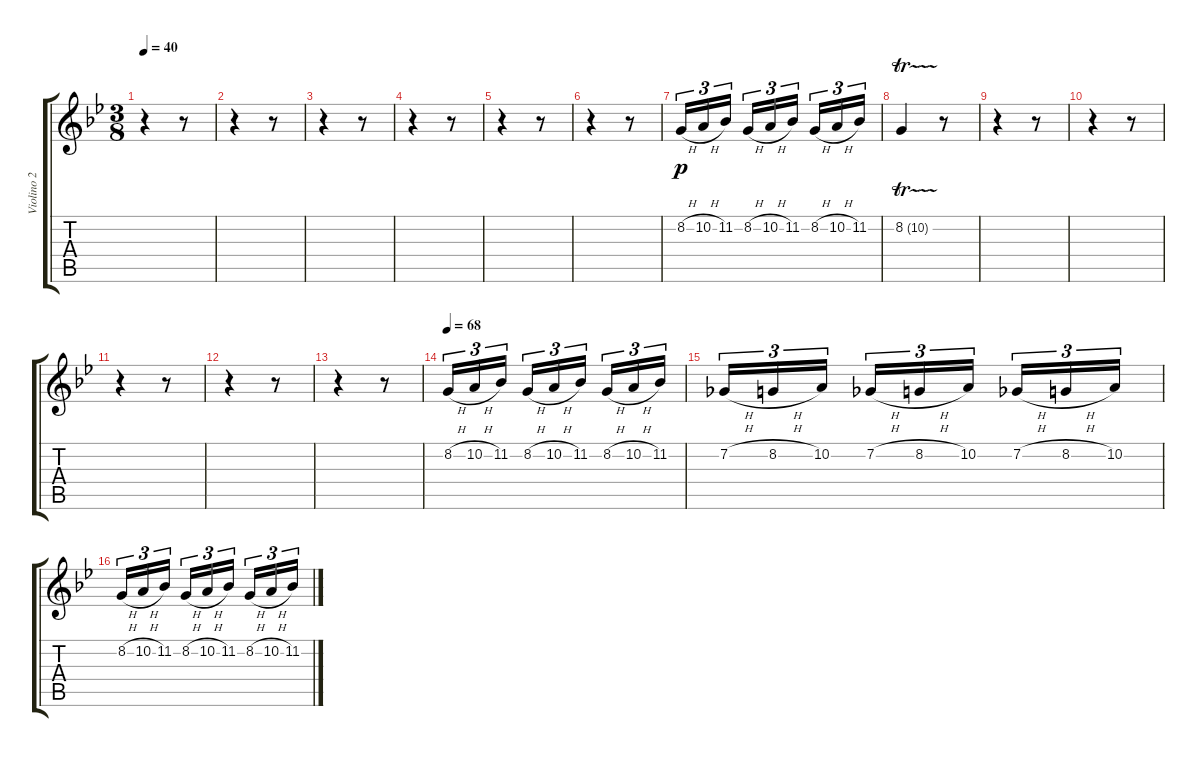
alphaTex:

\track ("Violino 2" "Violino 2") {instrument violin}
\staff {score tabs}
\tuning (E4 B3 G3 D3 A2 E2) {hide}
\ts (3 8)
\tempo 40
\clef g2
\ks bb
r.4{dy p} r.8 |
r.4 r.8 |
r.4 r.8 |
r.4 r.8 |
r.4 r.8 |
r.4 r.8 |
8.2{h}.16{tu (3 2)} 10.2{h}.16{tu (3 2)} 11.2.16{tu (3 2)} 8.2{h}.16{tu (3 2)} 10.2{h}.16{tu (3 2)} 11.2.16{tu (3 2)} 8.2{h}.16{tu (3 2)} 10.2{h}.16{tu (3 2)} 11.2.16{tu (3 2)} |
8.2{tr (10 32)}.4 r.8 |
r.4 r.8 |
r.4 r.8 |
r.4 r.8 |
r.4 r.8 |
r.4 r.8 |
\tempo 68
8.2{h}.16{tu (3 2)} 10.2{h}.16{tu (3 2)} 11.2.16{tu (3 2)} 8.2{h}.16{tu (3 2)} 10.2{h}.16{tu (3 2)} 11.2.16{tu (3 2)} 8.2{h}.16{tu (3 2)} 10.2{h}.16{tu (3 2)} 11.2.16{tu (3 2)} |
7.2{h}.16{tu (3 2)} 8.2{h}.16{tu (3 2)} 10.2.16{tu (3 2)} 7.2{h}.16{tu (3 2)} 8.2{h}.16{tu (3 2)} 10.2.16{tu (3 2)} 7.2{h}.16{tu (3 2)} 8.2{h}.16{tu (3 2)} 10.2.16{tu (3 2)} |
8.2{h}.16{tu (3 2)} 10.2{h}.16{tu (3 2)} 11.2.16{tu (3 2)} 8.2{h}.16{tu (3 2)} 10.2{h}.16{tu (3 2)} 11.2.16{tu (3 2)} 8.2{h}.16{tu (3 2)} 10.2{h}.16{tu (3 2)} 11.2.16{tu (3 2)}
